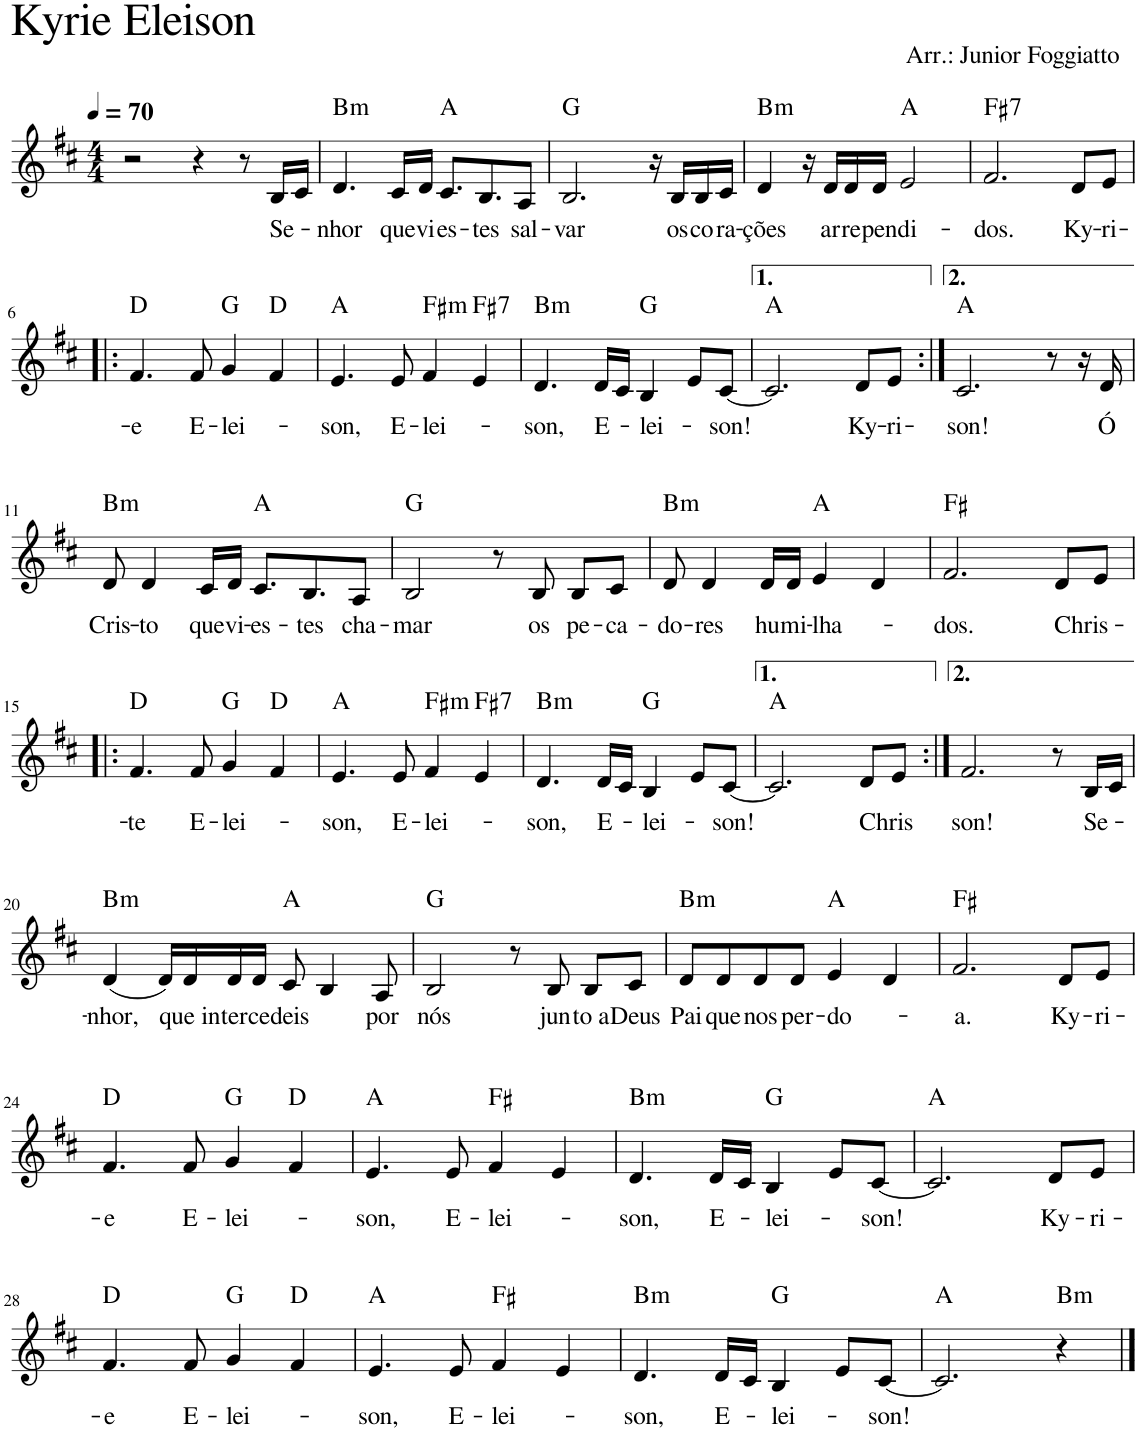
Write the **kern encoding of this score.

**kern	**text	**harte
*part1	*part1	*part1
*staff1	*staff1	*
*I"Voz	*	*
*I'Vo.	*	*
!!LO:PB:g=z
*clefG2	*	*
*k[f#c#]	*	*
*M4/4	*	*
*MM70	*	*
=1	=1	=1
!LO:TX:a:t=Kyrie Eleison	!	!
!LO:TX:a:t=Arr.&colon; Junior Foggiatto	!	!
2r	.	.
4r	.	.
8r	.	.
!	!LO:LY:b	!
16B/LL	Se-	.
16c#/JJ	.	.
=2	=2	=2
!	!LO:LY:b	!LO:H:kt=m
4.d/	-nhor	B:min
!	!LO:LY:b	!
16c#/LL	que	.
!	!LO:LY:b	!
16d/JJ	vi-	.
!	!LO:LY:b	!
8.c#/L	-es-	A:maj
!	!LO:LY:b	!
8.B/	-tes	.
!	!LO:LY:b	!
8A/J	sal-	.
=3	=3	=3
!	!LO:LY:b	!
2.B/	-var	G:maj
16r	.	.
!	!LO:LY:b	!
16B/LL	os	.
!	!LO:LY:b	!
16B/	co-	.
!	!LO:LY:b	!
16c#/JJ	-ra-	.
=4	=4	=4
!	!LO:LY:b	!LO:H:kt=m
4d/	-ções	B:min
16r	.	.
!	!LO:LY:b	!
16d/LL	ar-	.
!	!LO:LY:b	!
16d/	-re-	.
!	!LO:LY:b	!
16d/JJ	-pen-	.
!	!LO:LY:b	!
2e/	-di-	A:maj
=5	=5	=5
!	!LO:LY:b	!LO:H:kt=7
2.f#/	-dos.	F#:7
!	!LO:LY:b	!
8d/L	Ky-	.
!	!LO:LY:b	!
8e/J	-ri-	.
!!LO:LB:g=z
=6!|:	=6!|:	=6!|:
!	!LO:LY:b	!
4.f#/	-e	D:maj
!	!LO:LY:b	!
8f#/	E-	.
!	!LO:LY:b	!
4g/	-lei-	G:maj
4f#/	.	D:maj
=7	=7	=7
!	!LO:LY:b	!
4.e/	-son,	A:maj
!	!LO:LY:b	!
8e/	E-	.
!	!LO:LY:b	!LO:H:kt=m
4f#/	-lei-	F#:min
!	!	!LO:H:kt=7
4e/	.	F#:7
=8	=8	=8
!	!LO:LY:b	!LO:H:kt=m
4.d/	-son,	B:min
!	!LO:LY:b	!
16d/LL	E-	.
16c#/JJ	.	.
!	!LO:LY:b	!
4B/	-lei-	G:maj
8e/L	.	.
!	!LO:LY:b	!
[8c#/J	-son!	.
=9	=9	=9
2.c#/]	.	A:maj
!	!LO:LY:b	!
8d/L	Ky-	.
!	!LO:LY:b	!
8e/J	-ri-	.
=10:|!	=10:|!	=10:|!
!	!LO:LY:b	!
2.c#/	-son!	A:maj
8r	.	.
16r	.	.
!	!LO:LY:b	!
16d/	Ó	.
!!LO:LB:g=z
=11	=11	=11
!	!LO:LY:b	!LO:H:kt=m
8d/	Cris-	B:min
!	!LO:LY:b	!
4d/	-to	.
!	!LO:LY:b	!
16c#/LL	que	.
!	!LO:LY:b	!
16d/JJ	vi-	.
!	!LO:LY:b	!
8.c#/L	-es-	A:maj
!	!LO:LY:b	!
8.B/	-tes	.
!	!LO:LY:b	!
8A/J	cha-	.
=12	=12	=12
!	!LO:LY:b	!
2B/	-mar	G:maj
8r	.	.
!	!LO:LY:b	!
8B/	os	.
!	!LO:LY:b	!
8B/L	pe-	.
!	!LO:LY:b	!
8c#/J	-ca-	.
=13	=13	=13
!	!LO:LY:b	!LO:H:kt=m
8d/	-do-	B:min
!	!LO:LY:b	!
4d/	-res	.
!	!LO:LY:b	!
16d/LL	hu-	.
!	!LO:LY:b	!
16d/JJ	-mi-	.
!	!LO:LY:b	!
4e/	-lha-	A:maj
4d/	.	.
=14	=14	=14
!	!LO:LY:b	!
2.f#/	-dos.	F#:maj
!	!LO:LY:b	!
8d/L	Chris-	.
8e/J	.	.
!!LO:LB:g=z
=15!|:	=15!|:	=15!|:
!	!LO:LY:b	!
4.f#/	-te	D:maj
!	!LO:LY:b	!
8f#/	E-	.
!	!LO:LY:b	!
4g/	-lei-	G:maj
4f#/	.	D:maj
=16	=16	=16
!	!LO:LY:b	!
4.e/	-son,	A:maj
!	!LO:LY:b	!
8e/	E-	.
!	!LO:LY:b	!LO:H:kt=m
4f#/	-lei-	F#:min
!	!	!LO:H:kt=7
4e/	.	F#:7
=17	=17	=17
!	!LO:LY:b	!LO:H:kt=m
4.d/	-son,	B:min
!	!LO:LY:b	!
16d/LL	E-	.
16c#/JJ	.	.
!	!LO:LY:b	!
4B/	-lei-	G:maj
8e/L	.	.
!	!LO:LY:b	!
[8c#/J	-son!	.
=18	=18	=18
2.c#/]	.	A:maj
!	!LO:LY:b	!
8d/L	Chris-	.
8e/J	.	.
=19:|!	=19:|!	=19:|!
!	!LO:LY:b	!
2.f#/	-son!	.
8r	.	.
!	!LO:LY:b	!
16B/LL	Se-	.
16c#/JJ	.	.
!!LO:LB:g=z
=20	=20	=20
!	!LO:LY:b	!LO:H:kt=m
(4d/	-nhor,	B:min
16d/LL)	.	.
!	!LO:LY:b	!
16d/	que in-	.
!	!LO:LY:b	!
16d/	-ter-	.
!	!LO:LY:b	!
16d/JJ	-ce-	.
!	!LO:LY:b	!
8c#/	-deis	A:maj
4B/	.	.
!	!LO:LY:b	!
8A/	por	.
=21	=21	=21
!	!LO:LY:b	!
2B/	nós	G:maj
8r	.	.
!	!LO:LY:b	!
8B/	jun-	.
!	!LO:LY:b	!
8B/L	-to a	.
!	!LO:LY:b	!
8c#/J	Deus	.
=22	=22	=22
!	!LO:LY:b	!LO:H:kt=m
8d/L	Pai	B:min
!	!LO:LY:b	!
8d/	que	.
!	!LO:LY:b	!
8d/	nos	.
!	!LO:LY:b	!
8d/J	per-	.
!	!LO:LY:b	!
4e/	-do-	A:maj
4d/	.	.
=23	=23	=23
!	!LO:LY:b	!
2.f#/	-a.	F#:maj
!	!LO:LY:b	!
8d/L	Ky-	.
!	!LO:LY:b	!
8e/J	-ri-	.
!!LO:LB:g=z
=24	=24	=24
!	!LO:LY:b	!
4.f#/	-e	D:maj
!	!LO:LY:b	!
8f#/	E-	.
!	!LO:LY:b	!
4g/	-lei-	G:maj
4f#/	.	D:maj
=25	=25	=25
!	!LO:LY:b	!
4.e/	-son,	A:maj
!	!LO:LY:b	!
8e/	E-	.
!	!LO:LY:b	!
4f#/	-lei-	F#:maj
4e/	.	.
=26	=26	=26
!	!LO:LY:b	!LO:H:kt=m
4.d/	-son,	B:min
!	!LO:LY:b	!
16d/LL	E-	.
16c#/JJ	.	.
!	!LO:LY:b	!
4B/	-lei-	G:maj
8e/L	.	.
!	!LO:LY:b	!
[8c#/J	-son!	.
=27	=27	=27
2.c#/]	.	A:maj
!	!LO:LY:b	!
8d/L	Ky-	.
!	!LO:LY:b	!
8e/J	-ri-	.
!!LO:LB:g=z
=28	=28	=28
!	!LO:LY:b	!
4.f#/	-e	D:maj
!	!LO:LY:b	!
8f#/	E-	.
!	!LO:LY:b	!
4g/	-lei-	G:maj
4f#/	.	D:maj
=29	=29	=29
!	!LO:LY:b	!
4.e/	-son,	A:maj
!	!LO:LY:b	!
8e/	E-	.
!	!LO:LY:b	!
4f#/	-lei-	F#:maj
4e/	.	.
=30	=30	=30
!	!LO:LY:b	!LO:H:kt=m
4.d/	-son,	B:min
!	!LO:LY:b	!
16d/LL	E-	.
16c#/JJ	.	.
!	!LO:LY:b	!
4B/	-lei-	G:maj
8e/L	.	.
!	!LO:LY:b	!
[8c#/J	-son!	.
=31	=31	=31
2.c#/]	.	A:maj
!	!	!LO:H:kt=m
4r	.	B:min
==	==	==
*-	*-	*-
